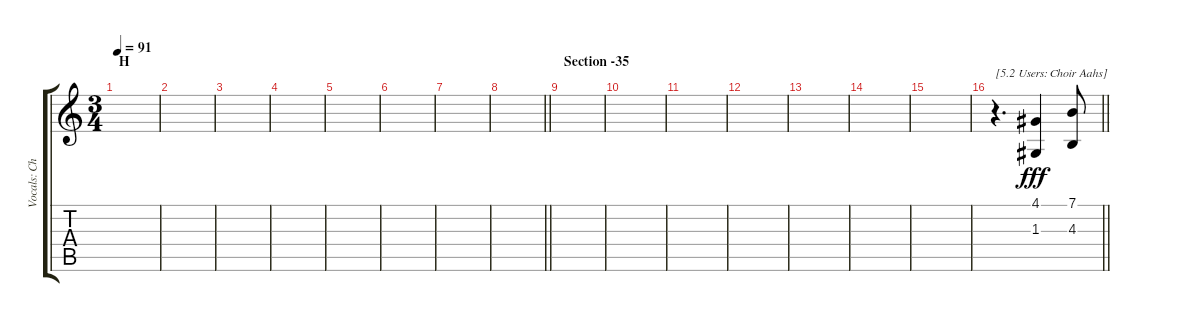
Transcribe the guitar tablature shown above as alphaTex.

\track ("Vocals: Choir" "Vocals: Ch") {instrument choiraahs}
\staff {score tabs}
\tuning (E4 B3 G3 D3 A2 E2) {hide}
\ts (3 4)
\section ("" "H")
\tempo 91
\clef g2
\ks c
|
|
|
|
|
|
|
\barLineRight lightlight
|
\section ("" "Section -35")
|
|
|
|
|
|
|
\barLineRight lightlight
r.4{d txt "[5.2 Users: Choir Aahs]" volume 10 instrument choiraahs} (4.1 1.3).4{dy fff} (7.1 4.3).8
